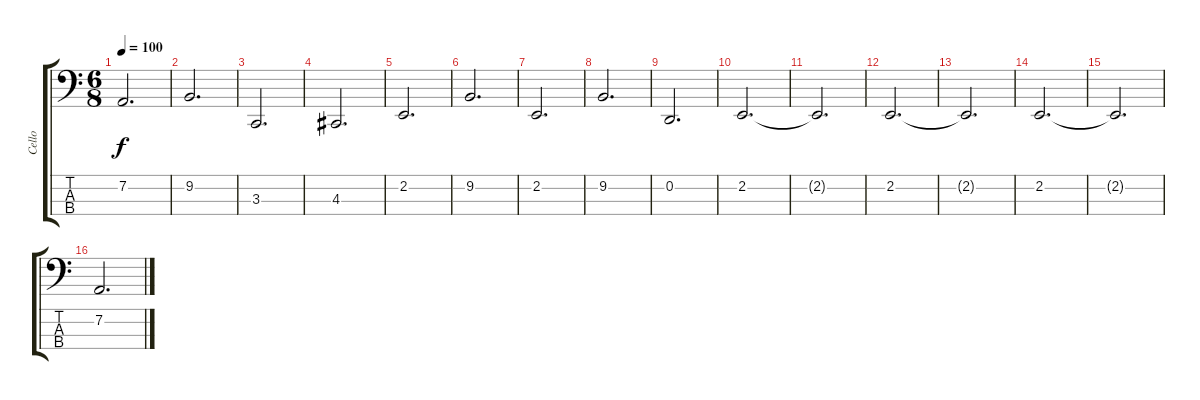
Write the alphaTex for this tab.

\track ("Cello" "Cello") {instrument cello}
\staff {score tabs}
\tuning (G2 D2 A1 E1) {hide}
\ts (6 8)
\tempo 100
\clef f4
\ks c
7.2.2{d dy f} |
9.2.2{d} |
3.3.2{d} |
4.3.2{d} |
2.2.2{d} |
9.2.2{d} |
2.2.2{d} |
9.2.2{d} |
0.2.2{d} |
2.2.2{d} |
2.2{t}.2{d} |
2.2.2{d} |
2.2{t}.2{d} |
2.2.2{d} |
2.2{t}.2{d} |
7.2.2{d}
